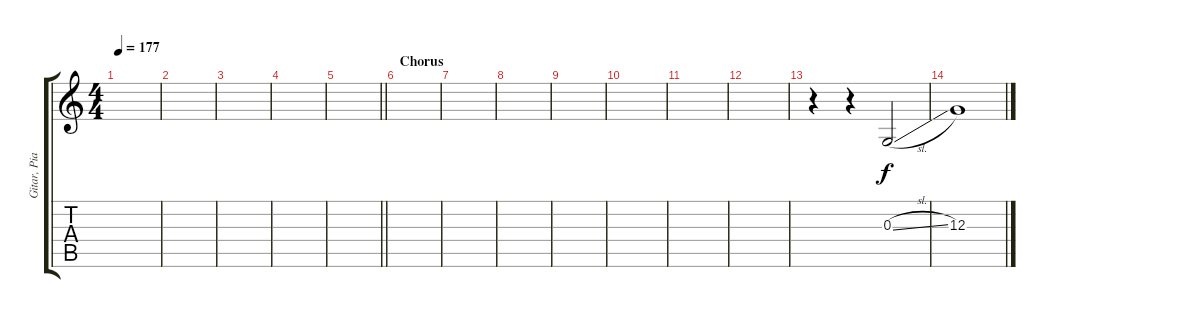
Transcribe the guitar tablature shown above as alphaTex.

\track ("Gitar, Piano" "Gitar, Pia") {instrument clarinet}
\staff {score tabs}
\tuning (E4 B3 G3 D3 A2 E2) {hide}
\ts (4 4)
\tempo 177
\clef g2
\ks c
|
|
|
|
\barLineRight lightlight
|
\section ("" "Chorus")
|
|
|
|
|
|
|
r.4 r.4 0.3{sl}.2 |
12.3.1
